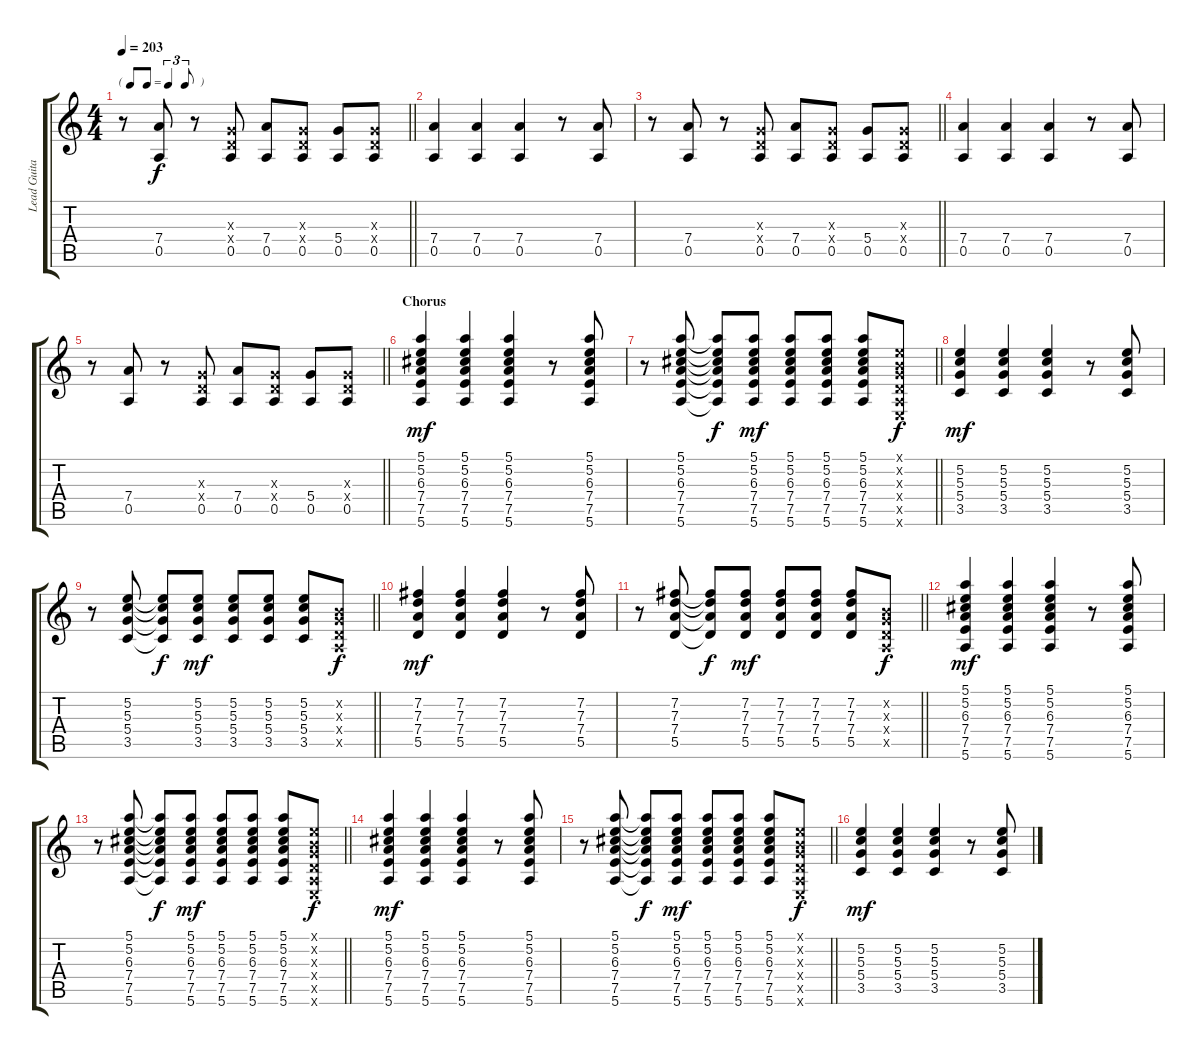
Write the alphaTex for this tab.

\track ("Lead Guitar" "Lead Guita") {instrument overdrivenguitar}
\staff {score tabs}
\tuning (E4 B3 G3 D3 A2 E2) {hide}
\ts (4 4)
\tf triplet8th
\tempo 203
\clef g2
\barLineRight lightlight
\ks c
r.8{dy f} (7.4 0.5).8 r.8 (0.3{x} 0.4{x} 0.5).8 (7.4 0.5).8 (0.3{x} 0.4{x} 0.5).8 (5.4 0.5).8 (0.3{x} 0.4{x} 0.5).8 |
(7.4 0.5).4 (7.4 0.5).4 (7.4 0.5).4 r.8 (7.4 0.5).8 |
\barLineRight lightlight
r.8 (7.4 0.5).8 r.8 (0.3{x} 0.4{x} 0.5).8 (7.4 0.5).8 (0.3{x} 0.4{x} 0.5).8 (5.4 0.5).8 (0.3{x} 0.4{x} 0.5).8 |
(7.4 0.5).4 (7.4 0.5).4 (7.4 0.5).4 r.8 (7.4 0.5).8 |
\barLineRight lightlight
r.8 (7.4 0.5).8 r.8 (0.3{x} 0.4{x} 0.5).8 (7.4 0.5).8 (0.3{x} 0.4{x} 0.5).8 (5.4 0.5).8 (0.3{x} 0.4{x} 0.5).8 |
\section ("" "Chorus")
(5.1 5.2 6.3 7.4 7.5 5.6).4{dy mf} (5.1 5.2 6.3 7.4 7.5 5.6).4 (5.1 5.2 6.3 7.4 7.5 5.6).4 r.8 (5.1 5.2 6.3 7.4 7.5 5.6).8 |
\barLineRight lightlight
r.8 (5.1 5.2 6.3 7.4 7.5 5.6).8 (5.1{t} 5.2{t} 6.3{t} 7.4{t} 7.5{t} 5.6{t}).8{dy f} (5.1 5.2 6.3 7.4 7.5 5.6).8{dy mf} (5.1 5.2 6.3 7.4 7.5 5.6).8 (5.1 5.2 6.3 7.4 7.5 5.6).8 (5.1 5.2 6.3 7.4 7.5 5.6).8 (0.1{x} 0.2{x} 0.3{x} 0.4{x} 0.5{x} 0.6{x}).8{dy f} |
(5.2 5.3 5.4 3.5).4{dy mf} (5.2 5.3 5.4 3.5).4 (5.2 5.3 5.4 3.5).4 r.8 (5.2 5.3 5.4 3.5).8 |
\barLineRight lightlight
r.8 (5.2 5.3 5.4 3.5).8 (5.2{t} 5.3{t} 5.4{t} 3.5{t}).8{dy f} (5.2 5.3 5.4 3.5).8{dy mf} (5.2 5.3 5.4 3.5).8 (5.2 5.3 5.4 3.5).8 (5.2 5.3 5.4 3.5).8 (0.2{x} 0.3{x} 0.4{x} 0.5{x}).8{dy f} |
(7.2 7.3 7.4 5.5).4{dy mf} (7.2 7.3 7.4 5.5).4 (7.2 7.3 7.4 5.5).4 r.8 (7.2 7.3 7.4 5.5).8 |
\barLineRight lightlight
r.8 (7.2 7.3 7.4 5.5).8 (7.2{t} 7.3{t} 7.4{t} 5.5{t}).8{dy f} (7.2 7.3 7.4 5.5).8{dy mf} (7.2 7.3 7.4 5.5).8 (7.2 7.3 7.4 5.5).8 (7.2 7.3 7.4 5.5).8 (0.2{x} 0.3{x} 0.4{x} 0.5{x}).8{dy f} |
(5.1 5.2 6.3 7.4 7.5 5.6).4{dy mf} (5.1 5.2 6.3 7.4 7.5 5.6).4 (5.1 5.2 6.3 7.4 7.5 5.6).4 r.8 (5.1 5.2 6.3 7.4 7.5 5.6).8 |
\barLineRight lightlight
r.8 (5.1 5.2 6.3 7.4 7.5 5.6).8 (5.1{t} 5.2{t} 6.3{t} 7.4{t} 7.5{t} 5.6{t}).8{dy f} (5.1 5.2 6.3 7.4 7.5 5.6).8{dy mf} (5.1 5.2 6.3 7.4 7.5 5.6).8 (5.1 5.2 6.3 7.4 7.5 5.6).8 (5.1 5.2 6.3 7.4 7.5 5.6).8 (0.1{x} 0.2{x} 0.3{x} 0.4{x} 0.5{x} 0.6{x}).8{dy f} |
(5.1 5.2 6.3 7.4 7.5 5.6).4{dy mf} (5.1 5.2 6.3 7.4 7.5 5.6).4 (5.1 5.2 6.3 7.4 7.5 5.6).4 r.8 (5.1 5.2 6.3 7.4 7.5 5.6).8 |
\barLineRight lightlight
r.8 (5.1 5.2 6.3 7.4 7.5 5.6).8 (5.1{t} 5.2{t} 6.3{t} 7.4{t} 7.5{t} 5.6{t}).8{dy f} (5.1 5.2 6.3 7.4 7.5 5.6).8{dy mf} (5.1 5.2 6.3 7.4 7.5 5.6).8 (5.1 5.2 6.3 7.4 7.5 5.6).8 (5.1 5.2 6.3 7.4 7.5 5.6).8 (0.1{x} 0.2{x} 0.3{x} 0.4{x} 0.5{x} 0.6{x}).8{dy f} |
(5.2 5.3 5.4 3.5).4{dy mf} (5.2 5.3 5.4 3.5).4 (5.2 5.3 5.4 3.5).4 r.8 (5.2 5.3 5.4 3.5).8
